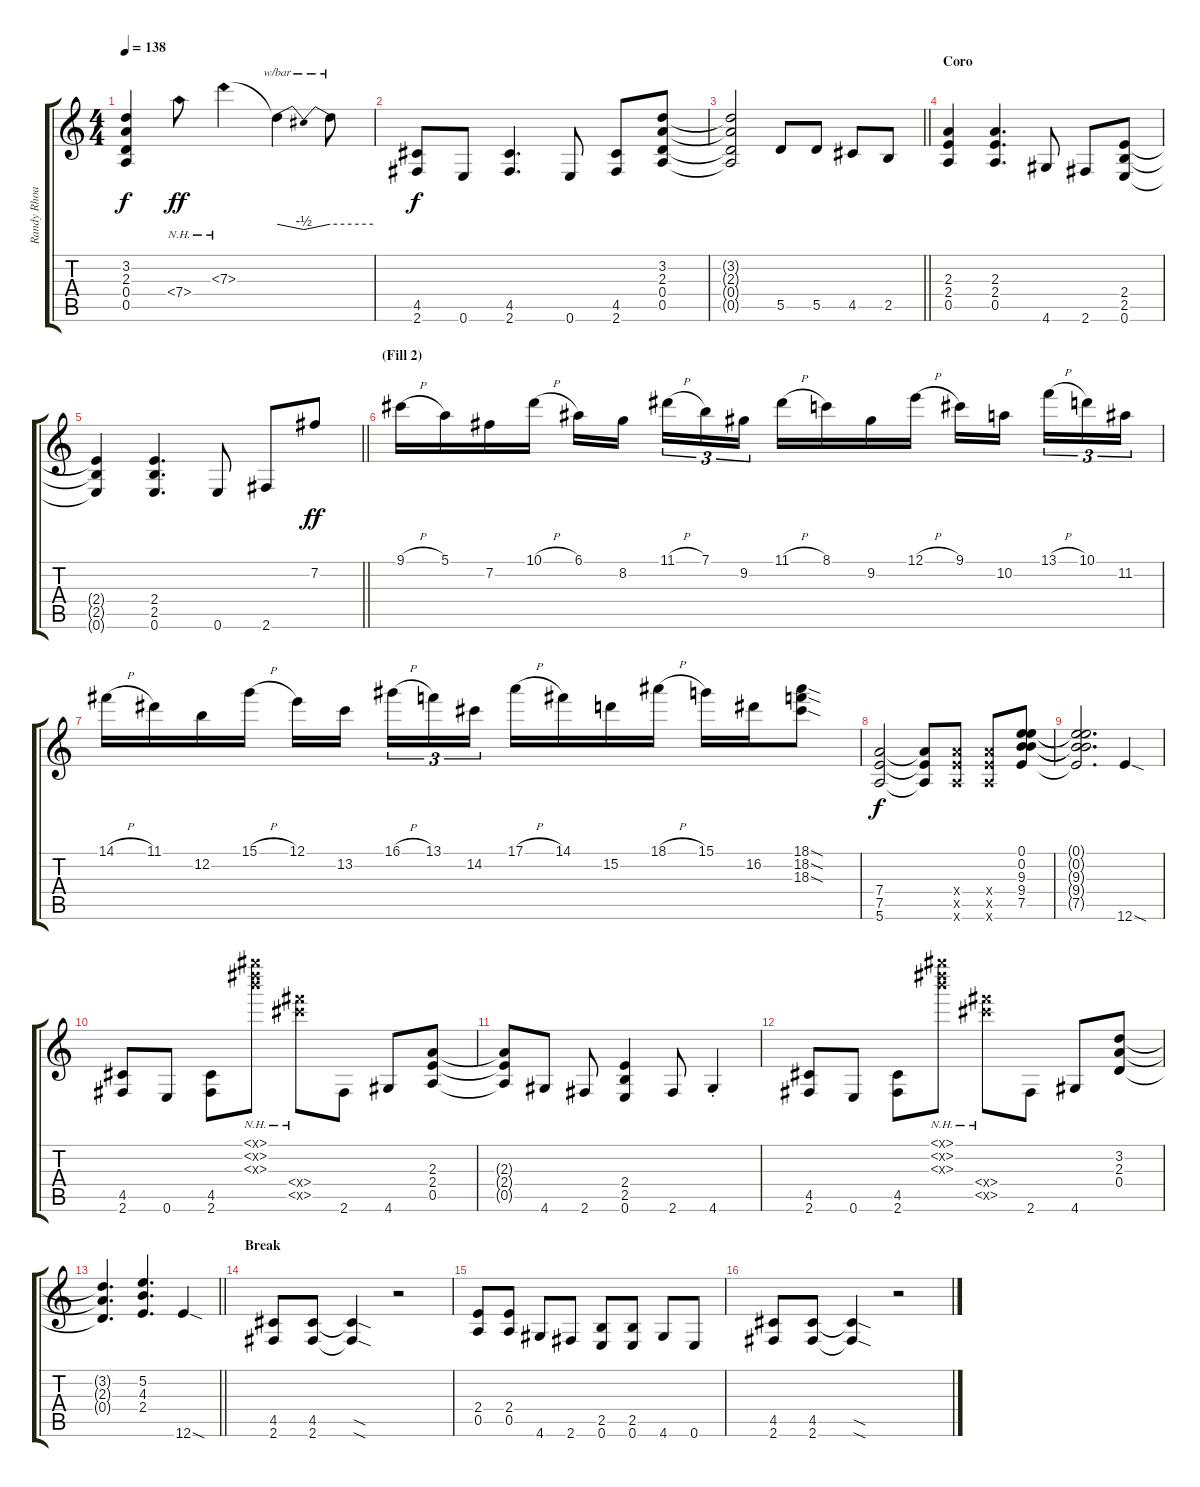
\track ("Randy Rhoads" "Randy Rhoa") {instrument distortionguitar}
\staff {score tabs}
\tuning (E4 B3 G3 D3 A2 E2) {hide}
\ts (4 4)
\tempo 138
\clef g2
\ks c
(3.2{t} 2.3{t} 0.4{t} 0.5{t}).4{dy f} 7.4{nh}.8{dy ff} 7.3{nh}.4 7.3{t}.4{tbe (dip default 0 0 30 -2 60 0)} 7.3{t}.8{tbe (hold default 0 0 60 0)} |
(4.5 2.6).8{dy f} 0.6.8 (4.5 2.6).4{d} 0.6.8 (4.5 2.6).8 (3.2 2.3 0.4 0.5).8 |
\barLineRight lightlight
(3.2{t} 2.3{t} 0.4{t} 0.5{t}).2 5.5.8 5.5.8 4.5.8 2.5.8 |
\section ("" "Coro")
(2.3 2.4 0.5).4 (2.3 2.4 0.5).4{d} 4.6.8 2.6.8 (2.4 2.5 0.6).8 |
\barLineRight lightlight
(2.4{t} 2.5{t} 0.6{t}).4 (2.4 2.5 0.6).4{d} 0.6.8 2.6.8 7.2.8{dy ff} |
\section ("" "(Fill 2)")
9.1{h}.16 5.1.16 7.2.16 10.1{h}.16 6.1.16 8.2.16{beam splitsecondary} 11.1{h}.16{tu (3 2)} 7.1.16{tu (3 2)} 9.2.16{tu (3 2)} 11.1{h}.16 8.1.16 9.2.16 12.1{h}.16 9.1.16 10.2.16{beam splitsecondary} 13.1{h}.16{tu (3 2)} 10.1.16{tu (3 2)} 11.2.16{tu (3 2)} |
14.1{h}.16 11.1.16 12.2.16 15.1{h}.16 12.1.16 13.2.16{beam splitsecondary} 16.1{h}.16{tu (3 2)} 13.1.16{tu (3 2)} 14.2.16{tu (3 2)} 17.1{h}.16 14.1.16 15.2.16 18.1{h}.16 15.1.16 16.2.16 (18.1{sod} 18.2{sod} 18.3{sod}).8 |
(7.4 7.5 5.6).2{dy f} (7.4{t} 7.5{t} 5.6{t}).8 (7.4{x} 7.5{x} 5.6{x}).8 (7.4{x} 7.5{x} 5.6{x}).8 (0.1 0.2 9.3 9.4 7.5).8 |
(0.1{t} 0.2{t} 9.3{t} 9.4{t} 7.5{t}).2{d} 12.6{sod}.4 |
(4.5 2.6).8 0.6.8 (4.5 2.6).8 (4.1{nh x} 4.2{nh x} 4.3{nh x}).8 (4.4{nh x} 4.5{nh x}).8 2.6.8 4.6.8 (2.3 2.4 0.5).8 |
(2.3{t} 2.4{t} 0.5{t}).8 4.6.8 2.6.8 (2.4 2.5 0.6).4 2.6.8 4.6{st}.4 |
(4.5 2.6).8 0.6.8 (4.5 2.6).8 (4.1{nh x} 4.2{nh x} 4.3{nh x}).8 (4.4{nh x} 4.5{nh x}).8 2.6.8 4.6.8 (3.2 2.3 0.4).8 |
\barLineRight lightlight
(3.2{t} 2.3{t} 0.4{t}).4{d} (5.2 4.3 2.4).4{d} 12.6{sod}.4 |
\section ("" "Break")
(4.5 2.6).8 (4.5 2.6).8 (4.5{sod t} 2.6{sod t}).4 r.2 |
(2.4 0.5).8 (2.4 0.5).8 4.6.8 2.6.8 (2.5 0.6).8 (2.5 0.6).8 4.6.8 0.6.8 |
(4.5 2.6).8 (4.5 2.6).8 (4.5{sod t} 2.6{sod t}).4 r.2
